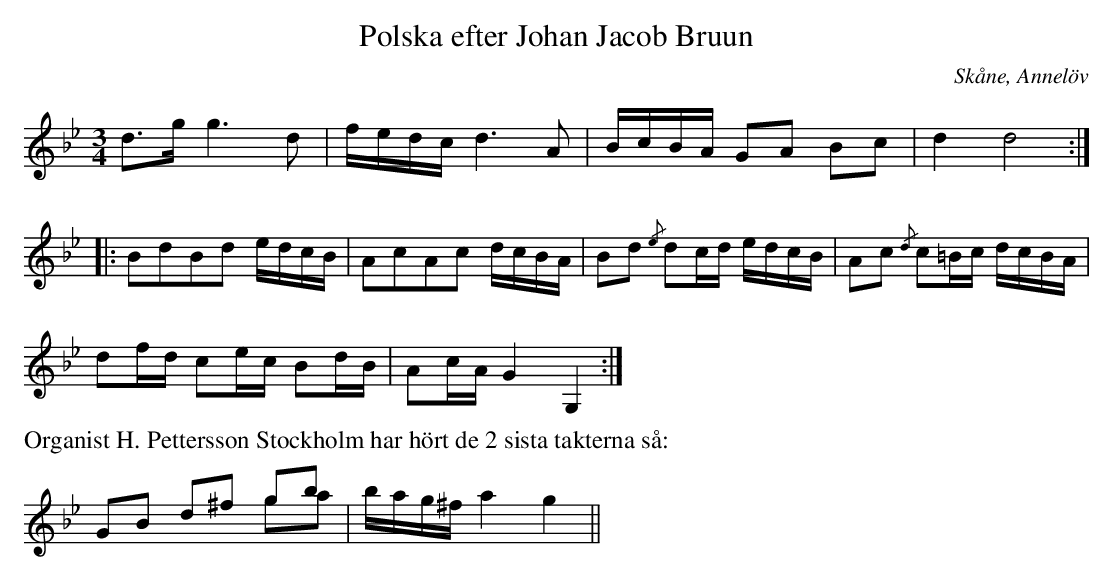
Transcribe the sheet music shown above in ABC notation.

X:1
T:Polska efter Johan Jacob Bruun
O:Skåne, Annelöv
M:3/4
L:1/16
K:Gm
d2>g2 g4>d4 | fedc d4>A4 | BcBA G2A2 B2c2 | d4 d8 ::
B2d2B2d2 edcB | A2c2A2c2 dcBA | B2d2 {/e}d2cd edcB | A2c2 {/d}c2=Bc dcBA |
d2fd c2ec B2dB | A2cA G4 G,4 :|
%%text Organist H. Pettersson Stockholm har hört de 2 sista takterna så:
K:Gm
G2B2 d2^f2 g2b2 & x8 g2a2 | bag^f a4 g4 ||
